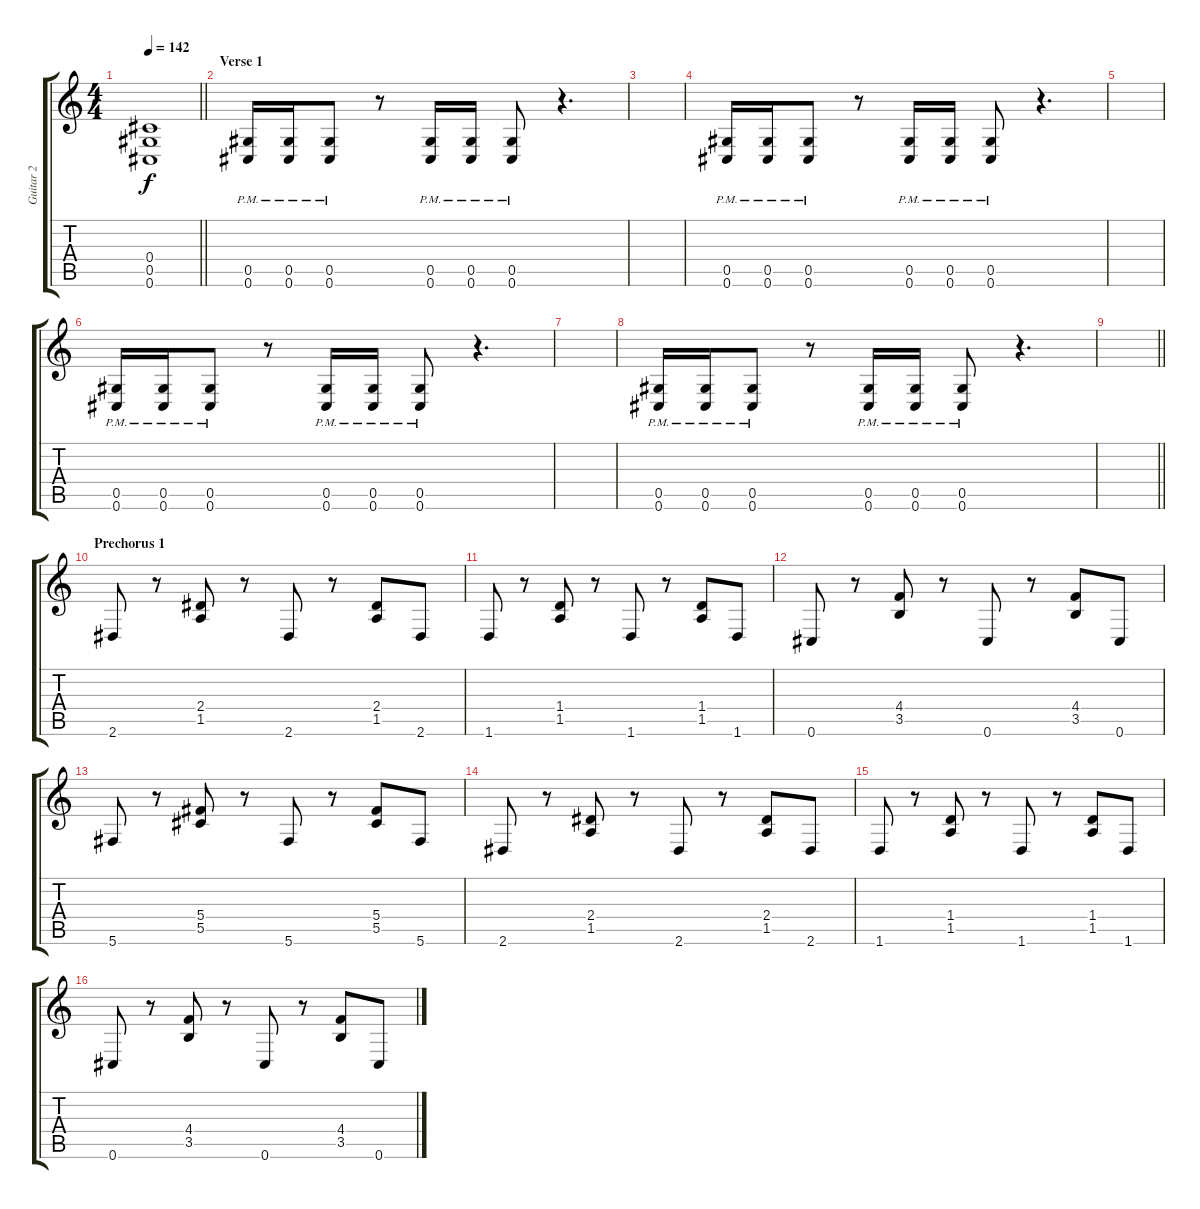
\track ("Guitar 2" "Guitar 2") {instrument distortionguitar}
\staff {score tabs}
\tuning (Eb4 Bb3 Gb3 Db3 Ab2 Db2) {hide}
\ts (4 4)
\tempo 142
\clef g2
\barLineRight lightlight
\ks c
(0.4{t} 0.5{t} 0.6{t}).1{dy f} |
\section ("" "Verse 1")
(0.5{pm} 0.6{pm}).16 (0.5{pm} 0.6{pm}).16 (0.5{pm} 0.6{pm}).8 r.8 (0.5{pm} 0.6{pm}).16 (0.5{pm} 0.6{pm}).16 (0.5{pm} 0.6{pm}).8 r.4{d} |
|
(0.5{pm} 0.6{pm}).16 (0.5{pm} 0.6{pm}).16 (0.5{pm} 0.6{pm}).8 r.8 (0.5{pm} 0.6{pm}).16 (0.5{pm} 0.6{pm}).16 (0.5{pm} 0.6{pm}).8 r.4{d} |
|
(0.5{pm} 0.6{pm}).16 (0.5{pm} 0.6{pm}).16 (0.5{pm} 0.6{pm}).8 r.8 (0.5{pm} 0.6{pm}).16 (0.5{pm} 0.6{pm}).16 (0.5{pm} 0.6{pm}).8 r.4{d} |
|
(0.5{pm} 0.6{pm}).16 (0.5{pm} 0.6{pm}).16 (0.5{pm} 0.6{pm}).8 r.8 (0.5{pm} 0.6{pm}).16 (0.5{pm} 0.6{pm}).16 (0.5{pm} 0.6{pm}).8 r.4{d} |
\barLineRight lightlight
|
\section ("" "Prechorus 1")
2.6.8{volume 7 instrument electricguitarmuted} r.8 (2.4 1.5).8 r.8 2.6.8 r.8 (2.4 1.5).8 2.6.8 |
1.6.8 r.8 (1.4 1.5).8 r.8 1.6.8 r.8 (1.4 1.5).8 1.6.8 |
0.6.8 r.8 (4.4 3.5).8 r.8 0.6.8 r.8 (4.4 3.5).8 0.6.8 |
5.6.8 r.8 (5.4 5.5).8 r.8 5.6.8 r.8 (5.4 5.5).8 5.6.8 |
2.6.8 r.8 (2.4 1.5).8 r.8 2.6.8 r.8 (2.4 1.5).8 2.6.8 |
1.6.8 r.8 (1.4 1.5).8 r.8 1.6.8 r.8 (1.4 1.5).8 1.6.8 |
0.6.8 r.8 (4.4 3.5).8 r.8 0.6.8 r.8 (4.4 3.5).8 0.6.8
